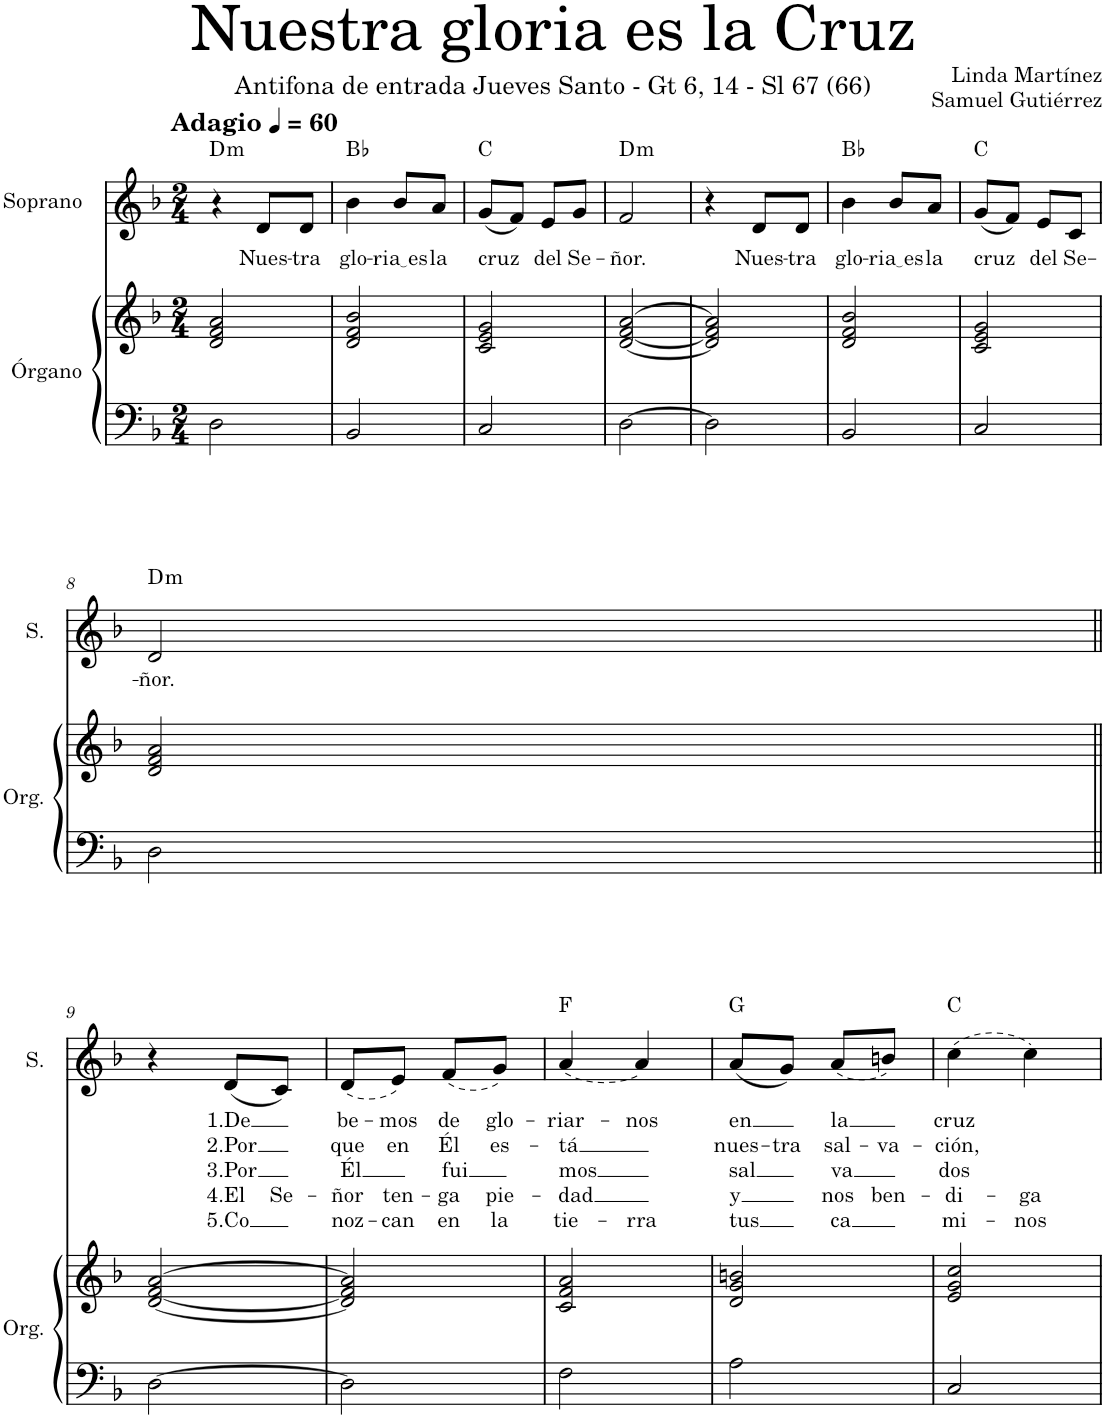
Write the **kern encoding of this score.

**kern	**kern	**kern	**text	**text	**text	**text	**text	**harte
*part2	*part2	*part1	*part1	*part1	*part1	*part1	*part1	*part1
*staff3	*staff2	*staff1	*staff1	*staff1	*staff1	*staff1	*staff1	*
*I"Órgano	*	*I"Soprano	*	*	*	*	*	*
*	*	*I'S.	*	*	*	*	*	*
*clefF4	*clefG2	*clefG2	*	*	*	*	*	*
*k[b-]	*k[b-]	*k[b-]	*	*	*	*	*	*
*M2/4	*M2/4	*M2/4	*	*	*	*	*	*
*MM60	*MM60	*MM60	*	*	*	*	*	*
=1	=1	=1	=1	=1	=1	=1	=1	=1
!	!	!LO:TX:a:B:t=Adagio	!	!	!	!	!	!LO:H:kt=m
2D\	2d/ 2f/ 2a/	4r	.	.	.	.	.	D:min
!	!	!	!LO:LY:b	!	!	!	!	!
.	.	8d/L	Nues-	.	.	.	.	.
!	!	!	!LO:LY:b	!	!	!	!	!
.	.	8d/J	-tra	.	.	.	.	.
=2	=2	=2	=2	=2	=2	=2	=2	=2
!	!	!	!LO:LY:b	!	!	!	!	!
2BB-/	2d/ 2f/ 2b-/	4b-\	glo-	.	.	.	.	Bb:maj
!	!	!	!LO:LY:b	!	!	!	!	!
.	.	8b-/L	ria es	.	.	.	.	.
!	!	!	!LO:LY:b	!	!	!	!	!
.	.	8a/J	la	.	.	.	.	.
=3	=3	=3	=3	=3	=3	=3	=3	=3
!	!	!	!LO:LY:b	!	!	!	!	!
2C/	2c/ 2e/ 2g/	(8g/L	cruz	.	.	.	.	C:maj
.	.	8f/J)	.	.	.	.	.	.
!	!	!	!LO:LY:b	!	!	!	!	!
.	.	8e/L	del	.	.	.	.	.
!	!	!	!LO:LY:b	!	!	!	!	!
.	.	8g/J	Se-	.	.	.	.	.
=4	=4	=4	=4	=4	=4	=4	=4	=4
!	!	!	!LO:LY:b	!	!	!	!	!LO:H:kt=m
[2D\	[2d/ [2f/ [2a/	2f/	-ñor.	.	.	.	.	D:min
=5	=5	=5	=5	=5	=5	=5	=5	=5
2D\]	2d/] 2f/] 2a/]	4r	.	.	.	.	.	.
!	!	!	!LO:LY:b	!	!	!	!	!
.	.	8d/L	Nues-	.	.	.	.	.
!	!	!	!LO:LY:b	!	!	!	!	!
.	.	8d/J	-tra	.	.	.	.	.
=6	=6	=6	=6	=6	=6	=6	=6	=6
!	!	!	!LO:LY:b	!	!	!	!	!
2BB-/	2d/ 2f/ 2b-/	4b-\	glo-	.	.	.	.	Bb:maj
!	!	!	!LO:LY:b	!	!	!	!	!
.	.	8b-/L	ria es	.	.	.	.	.
!	!	!	!LO:LY:b	!	!	!	!	!
.	.	8a/J	la	.	.	.	.	.
=7	=7	=7	=7	=7	=7	=7	=7	=7
!	!	!	!LO:LY:b	!	!	!	!	!
2C/	2c/ 2e/ 2g/	(8g/L	cruz	.	.	.	.	C:maj
.	.	8f/J)	.	.	.	.	.	.
!	!	!	!LO:LY:b	!	!	!	!	!
.	.	8e/L	del	.	.	.	.	.
!	!	!	!LO:LY:b	!	!	!	!	!
.	.	8c/J	Se-	.	.	.	.	.
!!LO:LB:g=z
=8	=8	=8	=8	=8	=8	=8	=8	=8
!	!	!	!LO:LY:b	!	!	!	!	!LO:H:kt=m
2D\	2d/ 2f/ 2a/	2d/	-ñor.	.	.	.	.	D:min
!!LO:LB:g=z
=9||	=9||	=9||	=9||	=9||	=9||	=9||	=9||	=9||
[2D\	[2d/ [2f/ [2a/	4r	.	.	.	.	.	.
!	!	!	!LO:LY:b	!LO:LY:b	!LO:LY:b	!LO:LY:b	!LO:LY:b	!
.	.	(8d/L	1.De	2.Por	3.Por	4.El	5.Co	.
!	!	!	!	!	!	!LO:LY:b	!	!
.	.	8c/J)	.	.	.	Se-	.	.
=10	=10	=10	=10	=10	=10	=10	=10	=10
!	!	!	!LO:LY:b	!LO:LY:b	!LO:LY:b	!LO:LY:b	!LO:LY:b	!
2D\]	2d/] 2f/] 2a/]	(8d/L	be-	que	Él	-ñor	noz-	.
!	!	!	!LO:LY:b	!LO:LY:b	!	!LO:LY:b	!LO:LY:b	!
.	.	8e/J)	-mos	en	.	ten-	-can	.
!	!	!	!LO:LY:b	!LO:LY:b	!LO:LY:b	!LO:LY:b	!LO:LY:b	!
.	.	(8f/L	de	Él	fui	-ga	en	.
!	!	!	!LO:LY:b	!LO:LY:b	!	!LO:LY:b	!LO:LY:b	!
.	.	8g/J)	glo-	es-	.	pie-	la	.
=11	=11	=11	=11	=11	=11	=11	=11	=11
!	!	!	!LO:LY:b	!LO:LY:b	!LO:LY:b	!LO:LY:b	!LO:LY:b	!
2F\	2c/ 2f/ 2a/	(4a/	-riar-	-tá	mos	-dad	tie-	F:maj
!	!	!	!LO:LY:b	!	!	!	!LO:LY:b	!
.	.	4a/)	-nos	.	.	.	-rra	.
=12	=12	=12	=12	=12	=12	=12	=12	=12
!	!	!	!LO:LY:b	!LO:LY:b	!LO:LY:b	!LO:LY:b	!LO:LY:b	!
2A\	2d/ 2g/ 2bn/	(8a/L	en	nues-	sal	y	tus	G:maj
!	!	!	!	!LO:LY:b	!	!	!	!
.	.	8g/J)	.	-tra	.	.	.	.
!	!	!	!LO:LY:b	!LO:LY:b	!LO:LY:b	!LO:LY:b	!LO:LY:b	!
.	.	(8a/L	la	sal-	va	nos	ca	.
!	!	!	!	!LO:LY:b	!	!LO:LY:b	!	!
.	.	8bn/J)	.	-va-	.	ben-	.	.
=13	=13	=13	=13	=13	=13	=13	=13	=13
!	!	!	!LO:LY:b	!LO:LY:b	!LO:LY:b	!LO:LY:b	!LO:LY:b	!
2C/	2e/ 2g/ 2cc/	(4cc\	cruz	-ción,	dos	-di-	mi-	C:maj
!	!	!	!	!	!	!LO:LY:b	!LO:LY:b	!
.	.	4cc\)	.	.	.	-ga	-nos	.
=	=	=	=	=	=	=	=	=
*-	*-	*-	*-	*-	*-	*-	*-	*-
